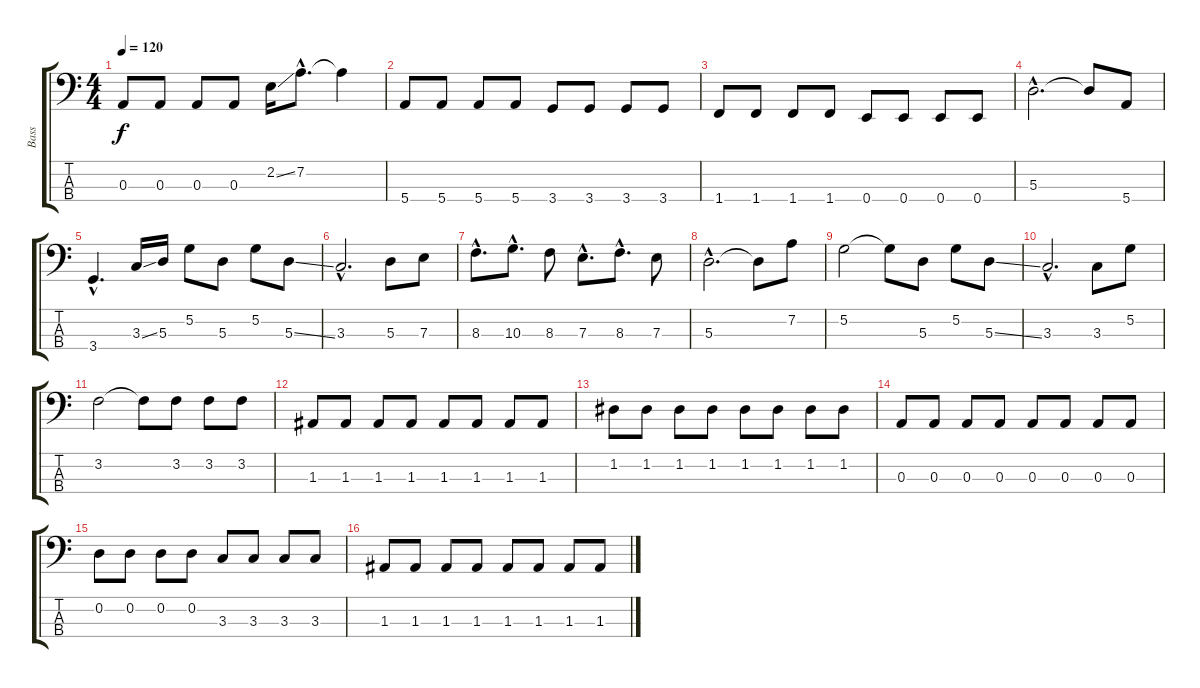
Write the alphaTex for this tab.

\track ("Bass" "Bass") {instrument fretlessbass}
\staff {score tabs}
\tuning (G2 D2 A1 E1) {hide}
\ts (4 4)
\tempo 120
\clef f4
\ks c
0.3.8{dy f} 0.3.8 0.3.8 0.3.8 2.2{ss}.16 7.2{hac}.8{d} 7.2{t}.4 |
5.4.8 5.4.8 5.4.8 5.4.8 3.4.8 3.4.8 3.4.8 3.4.8 |
1.4.8 1.4.8 1.4.8 1.4.8 0.4.8 0.4.8 0.4.8 0.4.8 |
5.3{hac}.2{d} 5.3{t}.8 5.4.8 |
3.4{hac}.4{d} 3.3{ss}.16 5.3.16 5.2.8 5.3.8 5.2.8 5.3{ss}.8 |
3.3{hac}.2{d} 5.3.8 7.3.8 |
8.3{hac}.8{d} 10.3{hac}.8{d} 8.3.8 7.3{hac}.8{d} 8.3{hac}.8{d} 7.3.8 |
5.3{hac}.2{d} 5.3{t}.8 7.2.8 |
5.2.2 5.2{t}.8 5.3.8 5.2.8 5.3{ss}.8 |
3.3{hac}.2{d} 3.3.8 5.2.8 |
3.2.2 3.2{t}.8 3.2.8 3.2.8 3.2.8 |
1.3.8 1.3.8 1.3.8 1.3.8 1.3.8 1.3.8 1.3.8 1.3.8 |
1.2.8 1.2.8 1.2.8 1.2.8 1.2.8 1.2.8 1.2.8 1.2.8 |
0.3.8 0.3.8 0.3.8 0.3.8 0.3.8 0.3.8 0.3.8 0.3.8 |
0.2.8 0.2.8 0.2.8 0.2.8 3.3.8 3.3.8 3.3.8 3.3.8 |
1.3.8 1.3.8 1.3.8 1.3.8 1.3.8 1.3.8 1.3.8 1.3.8
